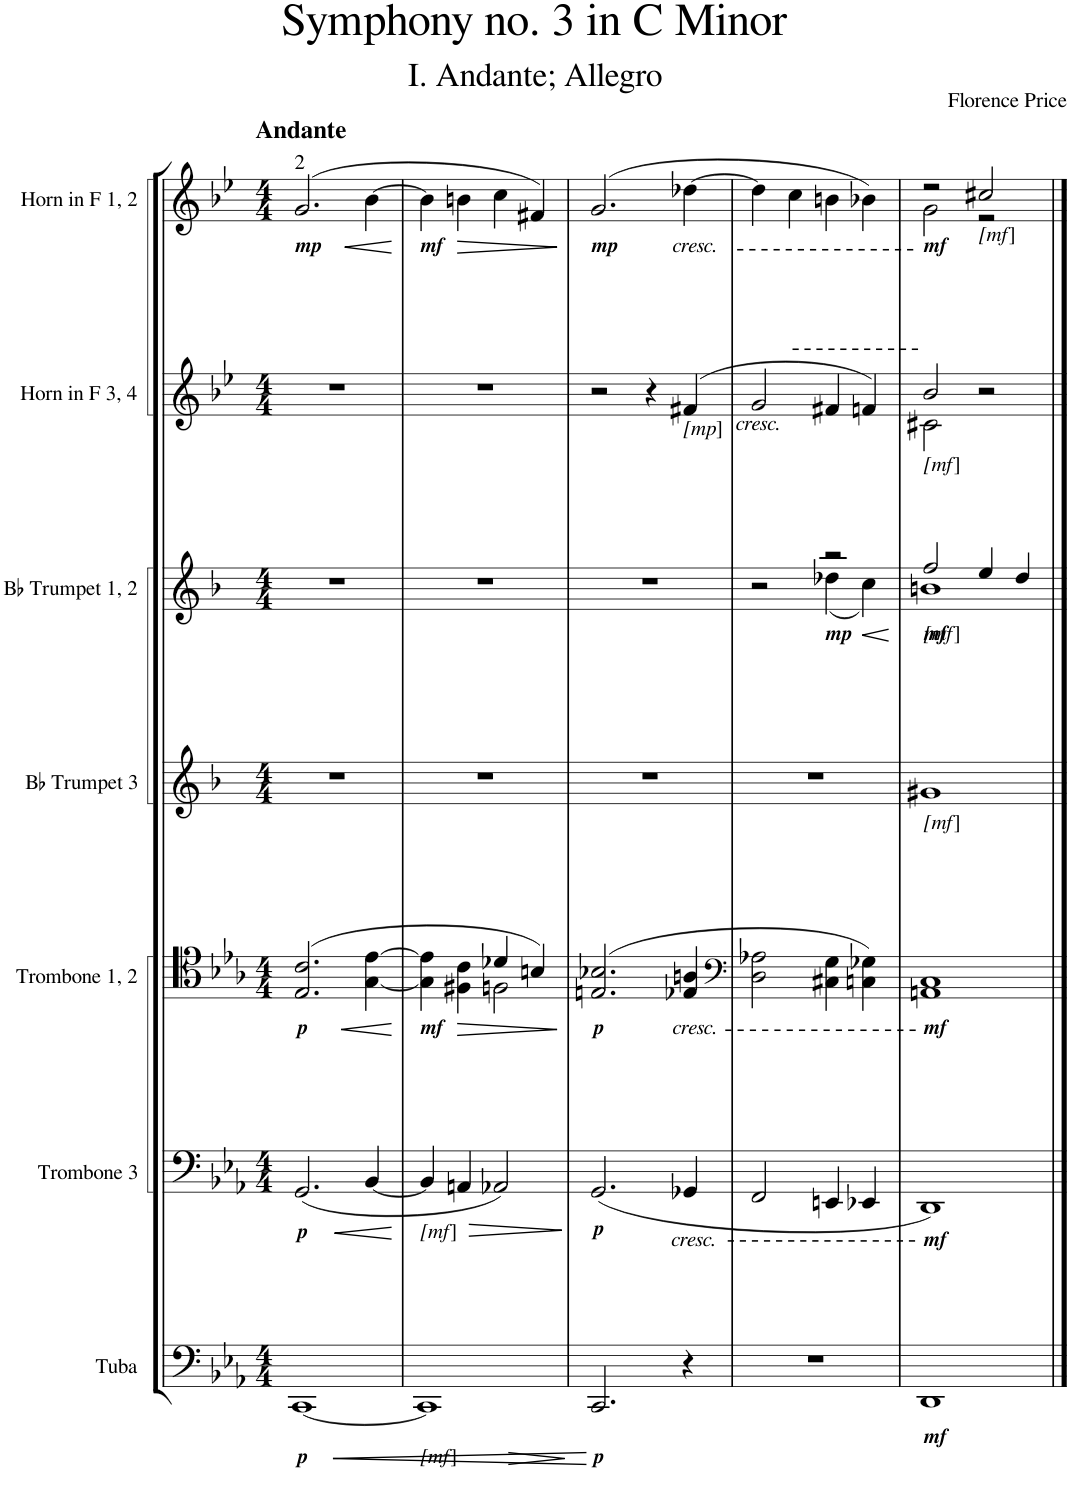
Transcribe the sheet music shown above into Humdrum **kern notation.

**kern	**dynam	**kern	**dynam	**kern	**dynam	**kern	**kern	**dynam	**kern	**kern	**dynam
*part7	*part7	*part6	*part6	*part5	*part5	*part4	*part3	*part3	*part2	*part1	*part1
*staff7	*staff7	*staff6	*staff6	*staff5	*staff5	*staff4	*staff3	*staff3	*staff2	*staff1	*staff1
*I"Tuba	*	*I"Trombone 3	*	*I"Trombone 1, 2	*	*I"Bb Trumpet 3	*I"Bb Trumpet 1, 2	*	*I"Horn in F 3, 4	*I"Horn in F 1, 2	*
*I'Tba.	*	*I'Tbn. 2	*	*I'Tbn. 1	*	*I'Bb Tpt. 2	*I'Bb Tpt. 1	*	*	*	*
*clefF4	*	*clefF4	*	*clefC4	*	*clefG2	*clefG2	*	*clefG2	*clefG2	*
*	*	*	*	*	*	*Trd1c2	*Trd1c2	*	*Trd4c7	*Trd4c7	*
*k[b-e-a-]	*	*k[b-e-a-]	*	*k[b-e-a-]	*	*k[b-]	*k[b-]	*	*k[b-e-]	*k[b-e-]	*
*M4/4	*	*M4/4	*	*M4/4	*	*M4/4	*M4/4	*	*M4/4	*M4/4	*
=1	=1	=1	=1	=1	=1	=1	=1	=1	=1	=1	=1
!	!	!	!	!	!	!	!	!	!	!LO:TX:a:t=2	!
!	!	!	!	!	!	!	!	!	!	!LO:TX:a:B:t=Andante	!
!	!	!	!	!	!	!	!	!	!	!LO:TX:b:Bi:t=mp	!
!	!	!	!	!LO:TX:b:Bi:t=p	!	!	!	!	!	!	!
!	!	!LO:TX:b:Bi:t=p	!	!	!	!	!	!	!	!	!
!LO:TX:b:Bi:t=p	!	!	!	!	!	!	!	!	!	!	!
!	!	!	!LO:HP:b	!	!LO:HP:b	!	!	!	!	!	!
[1CC	.	(<2.GG/	<	(2.E-/ 2.c/	<	1r	1r	.	1r	(2.g/	.
!	!	!	!	!	!	!	!	!	!	!	!LO:HP:b
.	.	[4BB-/	.	[4G\ [4e-\	.	.	.	.	.	[4b-\	<
.	.	.	.	.	]	.	.	[	.	.	[
=2	=2	=2	=2	=2	=2	=2	=2	=2	=2	=2	=2
!	!	!	!	!	!	!	!	!	!	!LO:TX:b:Bi:t=mf	!
!	!	!	!	!LO:TX:b:Bi:t=mf	!	!	!	!	!	!	!
!	!	!LO:TX:b:i:t=[mf	!	!	!	!	!	!	!	!	!
!	!	!LO:TX:b:t=]	!	!	!	!	!	!	!	!	!
!LO:TX:b:i:t=[mf	!	!	!	!	!	!	!	!	!	!	!
!LO:TX:b:t=]	!	!	!	!	!	!	!	!	!	!	!
!	!LO:HP:b	!	!	!	!	!	!	!	!	!	!
*	*	*	*	*^	*	*	*	*	*	*	*
1CC]	>	4BB-/]	.	4G\] 4e-\]	2ryy	.	1r	1r	.	1r	4b-\]	.
!	!	!	!LO:HP:b	!	!	!LO:HP:b	!	!	!	!	!	!LO:HP:b
.	.	4AAn/	>	4F#X\ 4c\	.	>	.	.	.	.	4bn\	>
.	.	2AA-X/)	.	4d-X/	2Fn\	.	.	.	.	.	4cc\	.
.	.	.	.	4Bn/)	.	.	.	.	.	.	4f#X/)	.
*	*	*	*	*v	*v	*	*	*	*	*	*	*
.	]	.	] [	.	[	.	.	.	.	.	]
=3	=3	=3	=3	=3	=3	=3	=3	=3	=3	=3	=3
!	!	!	!	!	!	!	!	!	!	!LO:TX:b:Bi:t=mp	!
!	!	!	!	!LO:TX:b:Bi:t=p	!	!	!	!	!	!	!
!	!	!LO:TX:b:Bi:t=p	!	!	!	!	!	!	!	!	!
!LO:TX:b:Bi:t=p	!	!	!	!	!	!	!	!	!	!	!
2.CC/	.	(<2.GG/	.	(2.En/ 2.B-X/	.	1r	1r	.	2r	(2.g/	.
.	.	.	.	.	.	.	.	.	4r	.	.
!	!	!	!	!	!	!	!	!	!	!LO:TX:b:i:t=cresc.	!
!	!	!	!	!	!	!	!	!	!LO:TX:b:i:t=[mp	!	!
!	!	!	!	!	!	!	!	!	!LO:TX:b:t=]	!	!
!	!	!	!	!LO:TX:b:i:t=cresc.	!	!	!	!	!	!	!
!	!	!LO:TX:b:i:t=cresc.	!	!	!	!	!	!	!	!	!
4r	.	4GG-X/	.	4E-X/ 4An/	.	.	.	.	(>4f#X/	[4dd-X\	.
=4	=4	=4	=4	=4	=4	=4	=4	=4	=4	=4	=4
*	*	*	*	*clefF4	*	*	*	*	*	*	*
*	*	*	*	*	*	*	*^	*	*	*	*
!	!	!	!	!	!	!	!	!	!	!LO:TX:b:i:t=cresc.	!	!
1r	.	2FF/	.	2D\ 2A-X\	.	1r	2r	2ryy	.	2g/	4dd-\]	.
.	.	.	.	.	.	.	.	.	.	.	4cc\	.
!	!	!	!	!	!	!	!LO:TX:b:Bi:t=mp	!	!	!	!	!
.	.	4EEn/	.	4C#X\ 4G\	.	.	2r	(4dd-X\	.	4f#X/	4bn\	.
!	!	!	!	!	!	!	!	!	!LO:HP:b	!	!	!
.	.	4EE-X/	.	4Cn\ 4G-X\)	.	.	.	4cc\)	<	4fn/)	4b-X\)	.
=5	=5	=5	=5	=5	=5	=5	=5	=5	=5	=5	=5	=5
*	*	*	*	*	*	*	*	*	*	*^	*^	*
!	!	!	!	!	!	!	!	!	!	!	!	!LO:TX:b:Bi:t=mf	!	!
!	!	!	!	!	!	!	!	!	!	!LO:TX:b:i:t=[mf	!	!	!	!
!	!	!	!	!	!	!	!	!	!	!LO:TX:b:t=]	!	!	!	!
!	!	!	!	!	!	!	!LO:TX:b:i:t=[mf	!	!	!	!	!	!	!
!	!	!	!	!	!	!	!LO:TX:b:t=]	!	!	!	!	!	!	!
!	!	!	!	!	!	!	!LO:TX:b:Bi:t=mf	!	!	!	!	!	!	!
!	!	!	!	!	!	!LO:TX:b:i:t=[mf	!	!	!	!	!	!	!	!
!	!	!	!	!	!	!LO:TX:b:t=]	!	!	!	!	!	!	!	!
!	!	!	!	!LO:TX:b:Bi:t=mf	!	!	!	!	!	!	!	!	!	!
!	!	!LO:TX:b:Bi:t=mf	!	!	!	!	!	!	!	!	!	!	!	!
!LO:TX:b:Bi:t=mf	!	!	!	!	!	!	!	!	!	!	!	!	!	!
1DD	.	1DD)	.	1AAn 1C	.	1g#X	2ff/	1bn	.	2b-/	2c#X\	2r	2g\	.
!	!	!	!	!	!	!	!	!	!	!	!	!LO:TX:b:i:t=[mf	!	!
!	!	!	!	!	!	!	!	!	!	!	!	!LO:TX:b:t=]	!	!
.	.	.	.	.	.	.	4ee/	.	.	2r	2ryy	2cc#X/	2r	.
.	.	.	.	.	.	.	4dd/	.	.	.	.	.	.	.
*	*	*	*	*	*	*	*v	*v	*	*	*	*v	*v	*
*	*	*	*	*	*	*	*	*	*v	*v	*	*
==	==	==	==	==	==	==	==	==	==	==	==
*-	*-	*-	*-	*-	*-	*-	*-	*-	*-	*-	*-
